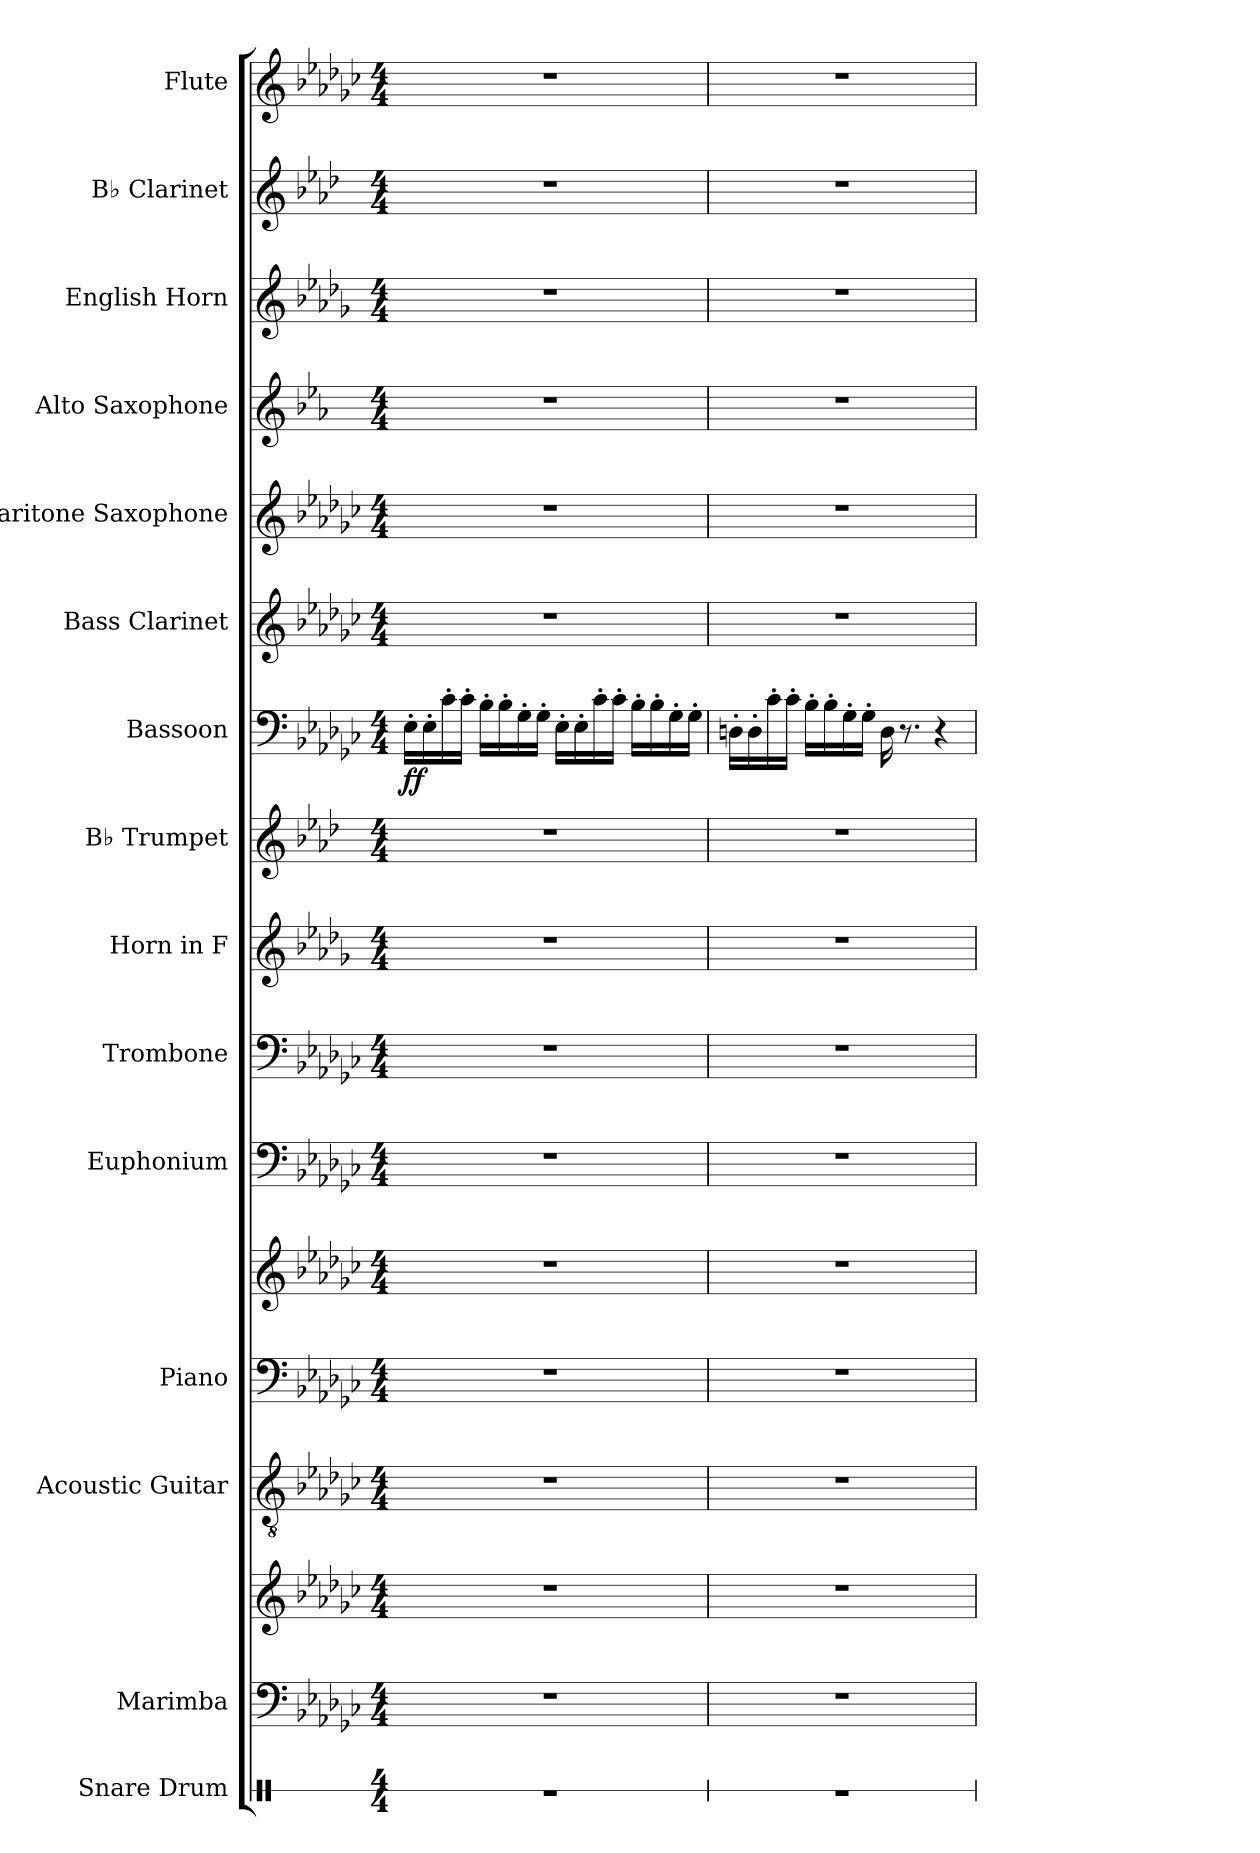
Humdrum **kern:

**kern	**kern	**kern	**kern	**kern	**kern	**kern	**kern	**kern	**kern	**kern	**dynam	**kern	**kern	**kern	**kern	**kern	**kern
*part15	*part14	*part14	*part13	*part12	*part12	*part11	*part10	*part9	*part8	*part7	*part7	*part6	*part5	*part4	*part3	*part2	*part1
*staff17	*staff16	*staff15	*staff14	*staff13	*staff12	*staff11	*staff10	*staff9	*staff8	*staff7	*staff7	*staff6	*staff5	*staff4	*staff3	*staff2	*staff1
*I"Snare Drum	*I"Marimba	*	*I"Acoustic Guitar	*I"Piano	*	*I"Euphonium	*I"Trombone	*I"Horn in F	*I"B♭ Trumpet	*I"Bassoon	*	*I"Bass Clarinet	*I"Baritone Saxophone	*I"Alto Saxophone	*I"English Horn	*I"B♭ Clarinet	*I"Flute
*I'Sn. Dr.	*I'Mrm.	*	*I'Guit.	*I'Pno.	*	*I'Eu.	*I'Trb.	*	*I'B♭ Tpt.	*I'Bsn.	*	*I'B. Cl.	*I'Bar. Sax.	*I'A. Sax.	*I'E. Hn.	*I'B♭ Cl.	*I'Fl.
*stria1	*	*	*	*	*	*	*	*	*	*	*	*	*	*	*	*	*
*clefX	*clefF4	*clefG2	*clefGv2	*clefF4	*clefG2	*clefF4	*clefF4	*clefG2	*clefG2	*clefF4	*	*clefG2	*clefG2	*clefG2	*clefG2	*clefG2	*clefG2
*	*	*	*	*	*	*	*	*ITrd4c7	*ITrd1c2	*	*	*ITrd8c14	*ITrd12c21	*ITrd5c9	*ITrd4c7	*ITrd1c2	*
*k[]	*k[b-e-a-d-g-c-]	*k[b-e-a-d-g-c-]	*k[b-e-a-d-g-c-]	*k[b-e-a-d-g-c-]	*k[b-e-a-d-g-c-]	*k[b-e-a-d-g-c-]	*k[b-e-a-d-g-c-]	*k[b-e-a-d-g-c-]	*k[b-e-a-d-g-c-]	*k[b-e-a-d-g-c-]	*	*k[b-e-a-d-g-c-]	*k[b-e-a-d-g-c-]	*k[b-e-a-d-g-c-]	*k[b-e-a-d-g-c-]	*k[b-e-a-d-g-c-]	*k[b-e-a-d-g-c-]
*M4/4	*M4/4	*M4/4	*M4/4	*M4/4	*M4/4	*M4/4	*M4/4	*M4/4	*M4/4	*M4/4	*	*M4/4	*M4/4	*M4/4	*M4/4	*M4/4	*M4/4
*MM90	*MM90	*MM90	*MM90	*MM90	*MM90	*MM90	*MM90	*MM90	*MM90	*MM90	*	*MM90	*MM90	*MM90	*MM90	*MM90	*MM90
=1	=1	=1	=1	=1	=1	=1	=1	=1	=1	=1	=1	=1	=1	=1	=1	=1	=1
!	!	!	!	!	!	!	!	!	!	!	!LO:DY:b	!	!	!	!	!	!
1r	1r	1r	1r	1r	1r	1r	1r	1r	1r	16E-'\LL	ff	1r	1r	1r	1r	1r	1r
.	.	.	.	.	.	.	.	.	.	16E-'\	.	.	.	.	.	.	.
.	.	.	.	.	.	.	.	.	.	16c-'\	.	.	.	.	.	.	.
.	.	.	.	.	.	.	.	.	.	16c-'\JJ	.	.	.	.	.	.	.
.	.	.	.	.	.	.	.	.	.	16B-'\LL	.	.	.	.	.	.	.
.	.	.	.	.	.	.	.	.	.	16B-'\	.	.	.	.	.	.	.
.	.	.	.	.	.	.	.	.	.	16G-'\	.	.	.	.	.	.	.
.	.	.	.	.	.	.	.	.	.	16G-'\JJ	.	.	.	.	.	.	.
.	.	.	.	.	.	.	.	.	.	16E-'\LL	.	.	.	.	.	.	.
.	.	.	.	.	.	.	.	.	.	16E-'\	.	.	.	.	.	.	.
.	.	.	.	.	.	.	.	.	.	16c-'\	.	.	.	.	.	.	.
.	.	.	.	.	.	.	.	.	.	16c-'\JJ	.	.	.	.	.	.	.
.	.	.	.	.	.	.	.	.	.	16B-'\LL	.	.	.	.	.	.	.
.	.	.	.	.	.	.	.	.	.	16B-'\	.	.	.	.	.	.	.
.	.	.	.	.	.	.	.	.	.	16G-'\	.	.	.	.	.	.	.
.	.	.	.	.	.	.	.	.	.	16G-'\JJ	.	.	.	.	.	.	.
=2	=2	=2	=2	=2	=2	=2	=2	=2	=2	=2	=2	=2	=2	=2	=2	=2	=2
1r	1r	1r	1r	1r	1r	1r	1r	1r	1r	16Dn'\LL	.	1r	1r	1r	1r	1r	1r
.	.	.	.	.	.	.	.	.	.	16D'\	.	.	.	.	.	.	.
.	.	.	.	.	.	.	.	.	.	16c-'\	.	.	.	.	.	.	.
.	.	.	.	.	.	.	.	.	.	16c-'\JJ	.	.	.	.	.	.	.
.	.	.	.	.	.	.	.	.	.	16B-'\LL	.	.	.	.	.	.	.
.	.	.	.	.	.	.	.	.	.	16B-'\	.	.	.	.	.	.	.
.	.	.	.	.	.	.	.	.	.	16G-'\	.	.	.	.	.	.	.
.	.	.	.	.	.	.	.	.	.	16G-'\JJ	.	.	.	.	.	.	.
.	.	.	.	.	.	.	.	.	.	16D\	.	.	.	.	.	.	.
.	.	.	.	.	.	.	.	.	.	8.r	.	.	.	.	.	.	.
.	.	.	.	.	.	.	.	.	.	4r	.	.	.	.	.	.	.
=	=	=	=	=	=	=	=	=	=	=	=	=	=	=	=	=	=
*-	*-	*-	*-	*-	*-	*-	*-	*-	*-	*-	*-	*-	*-	*-	*-	*-	*-
